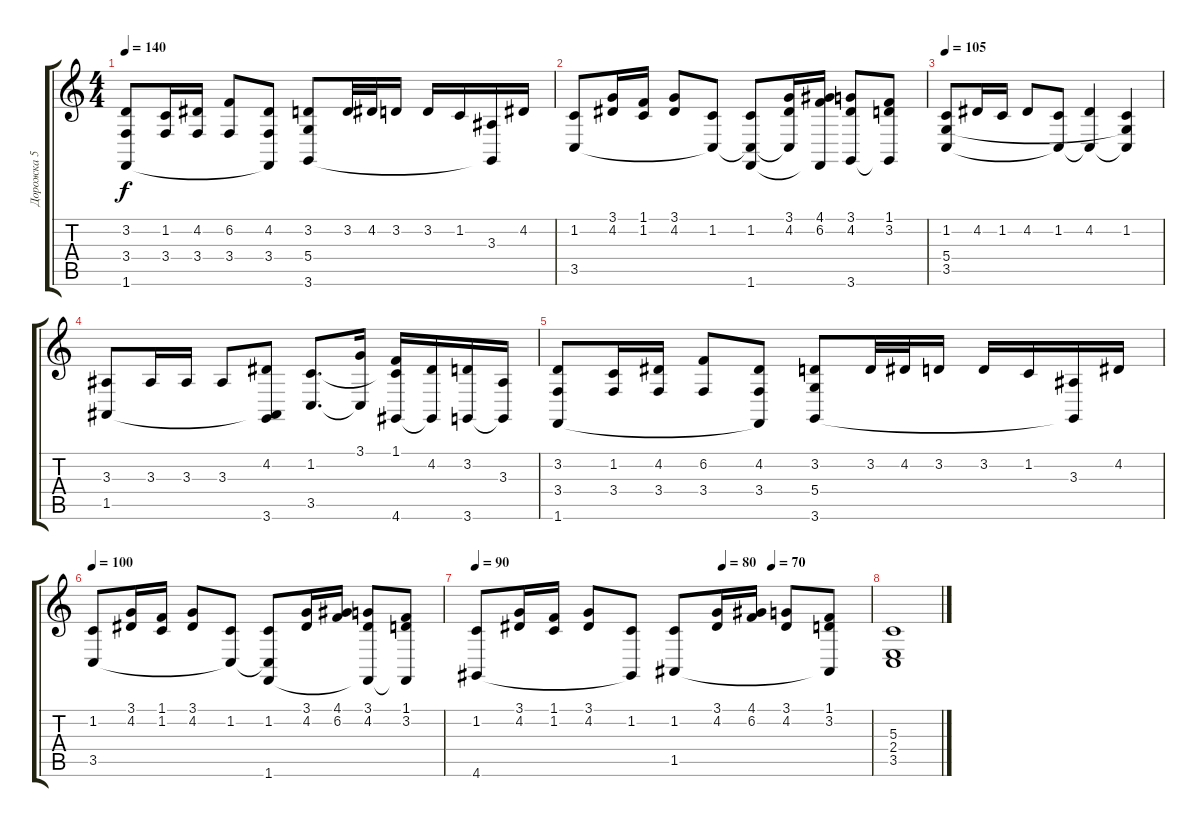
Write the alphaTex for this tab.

\track ("Дорожка 5" "Дорожка 5") {instrument accordion}
\staff {score tabs}
\tuning (E4 B3 G3 D3 A2 E2) {hide}
\ts (4 4)
\tempo 140
\clef g2
\ks c
(3.2 3.4 1.6).8{dy f} (1.2 3.4).16 (4.2 3.4).16 (6.2 3.4).8 (4.2 3.4 1.6{t}).8 (3.2 5.4 3.6).8 3.2.32 4.2.32 3.2.16 3.2.16 1.2.16 (3.3 3.6{t}).16 4.2.16 |
(1.2 3.5).8 (3.1 4.2).16 (1.1 1.2).16 (3.1 4.2).8 (1.2 3.5{t}).8 (1.2 3.5{t} 1.6).8 (3.1 4.2 3.5{t}).16 (4.1 6.2 1.6{t}).16 (3.1 4.2 3.6).8 (1.1 3.2 3.6{t}).8 |
\tempo 105
(1.2 5.4 3.5).8 4.2.16 1.2.16 4.2.8 (1.2 3.5{t}).8 (4.2 3.5{t}).4 (1.2 5.4{t} 3.5{t}).4 |
(3.3 1.5).8 3.3.16 3.3.16 3.3.8 (4.2 1.5{t} 3.6).8 (1.2 3.5).8{d} (3.1 3.5{t}).16 (1.1 1.2{t} 4.6).16 (4.2 4.6{t}).16 (3.2 3.6).16 (3.3 3.6{t}).16 |
(3.2 3.4 1.6).8 (1.2 3.4).16 (4.2 3.4).16 (6.2 3.4).8 (4.2 3.4 1.6{t}).8 (3.2 5.4 3.6).8 3.2.32 4.2.32 3.2.16 3.2.16 1.2.16 (3.3 3.6{t}).16 4.2.16 |
\tempo 100
(1.2 3.5).8 (3.1 4.2).16 (1.1 1.2).16 (3.1 4.2).8 (1.2 3.5{t}).8 (1.2 3.5{t} 1.6).8 (3.1 4.2).16 (4.1 6.2).16 (3.1 4.2 1.6{t}).8 (1.1 3.2 1.6{t}).8 |
\tempo 90
\tempo (80 0.625)
\tempo (70 0.75)
(1.2 4.6).8 (3.1 4.2).16 (1.1 1.2).16 (3.1 4.2).8 (1.2 4.6{t}).8 (1.2 1.5).8 (3.1 4.2).16 (4.1 6.2).16 (3.1 4.2).8 (1.1 3.2 1.5{t}).8 |
(5.3 2.4 3.5).1
